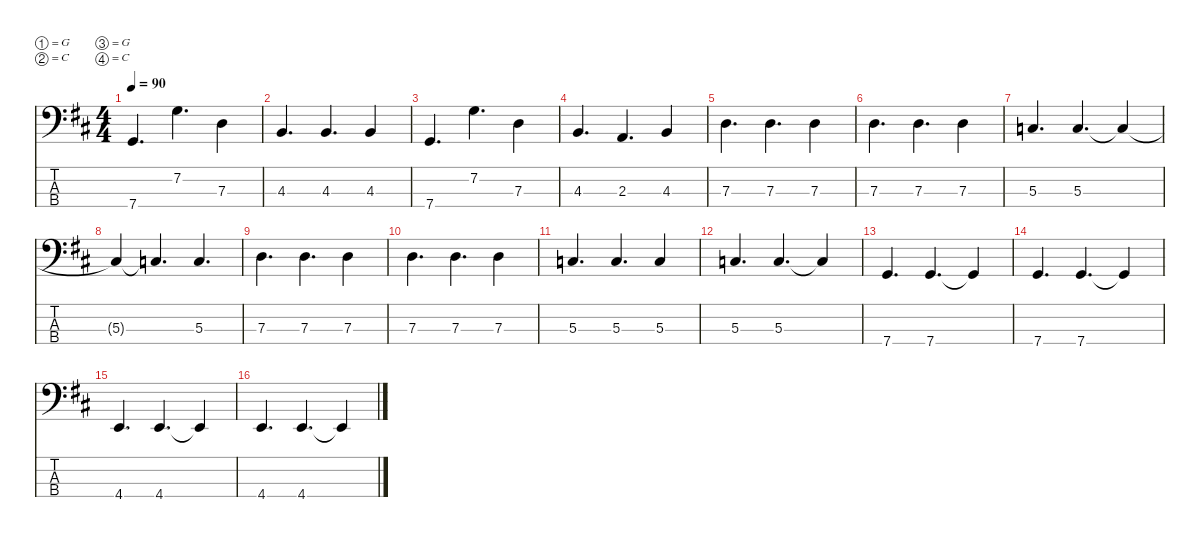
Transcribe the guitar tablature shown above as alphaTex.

\defaultSystemsLayout 4
\hideDynamics
\bracketExtendMode nobrackets
\singleTrackTrackNamePolicy hidden
\multiTrackTrackNamePolicy hidden
\otherSystemsTrackNameOrientation horizontal
\track ("Bass" "el.bs.") {instrument electricbassfinger}
\staff {score tabs}
\tuning (G2 C2 G1 C1)
\ts (4 4)
\tempo 90
\clef f4
\ks bminor
7.4{acc forcenatural}.4{d dy mf beam Up} 7.2{acc forcenatural}.4{d beam Down} 7.3{acc forcenatural}.4{beam Down} |
4.3{acc forcenatural}.4{d beam Up} 4.3{acc forcenatural}.4{d beam Up} 4.3{acc forcenatural}.4{beam Up} |
7.4{acc forcenatural}.4{d beam Up} 7.2{acc forcenatural}.4{d beam Down} 7.3{acc forcenatural}.4{beam Down} |
4.3{acc forcenatural}.4{d beam Up} 2.3{acc forcenatural}.4{d beam Up} 4.3{acc forcenatural}.4{beam Up} |
7.3{acc forcenatural}.4{d beam Down} 7.3{acc forcenatural}.4{d beam Down} 7.3{acc forcenatural}.4{beam Down} |
7.3{acc forcenatural}.4{d beam Down} 7.3{acc forcenatural}.4{d beam Down} 7.3{acc forcenatural}.4{beam Down} |
5.3{acc forcenatural}.4{d beam Up} 5.3{acc forcenatural}.4{d beam Up} 5.3{t acc forcenatural}.4{dy f beam Up} |
5.3{t acc forcenatural}.4{beam Up} 5.3{t acc forcenatural}.4{d beam Up} 5.3{acc forcenatural}.4{d dy mf beam Up} |
7.3{acc forcenatural}.4{d beam Down} 7.3{acc forcenatural}.4{d beam Down} 7.3{acc forcenatural}.4{beam Down} |
7.3{acc forcenatural}.4{d beam Down} 7.3{acc forcenatural}.4{d beam Down} 7.3{acc forcenatural}.4{beam Down} |
5.3{acc forcenatural}.4{d beam Up} 5.3{acc forcenatural}.4{d beam Up} 5.3{acc forcenatural}.4{beam Up} |
5.3{acc forcenatural}.4{d beam Up} 5.3{acc forcenatural}.4{d beam Up} 5.3{t acc forcenatural}.4{dy f beam Up} |
7.4{acc forcenatural}.4{d dy p beam Up} 7.4{acc forcenatural}.4{d beam Up} 7.4{t acc forcenatural}.4{beam Up} |
7.4{acc forcenatural}.4{d beam Up} 7.4{acc forcenatural}.4{d beam Up} 7.4{t acc forcenatural}.4{beam Up} |
4.4{acc forcenatural}.4{d beam Up} 4.4{acc forcenatural}.4{d beam Up} 4.4{t acc forcenatural}.4{beam Up} |
4.4{acc forcenatural}.4{d beam Up} 4.4{acc forcenatural}.4{d beam Up} 4.4{t acc forcenatural}.4{beam Up}
